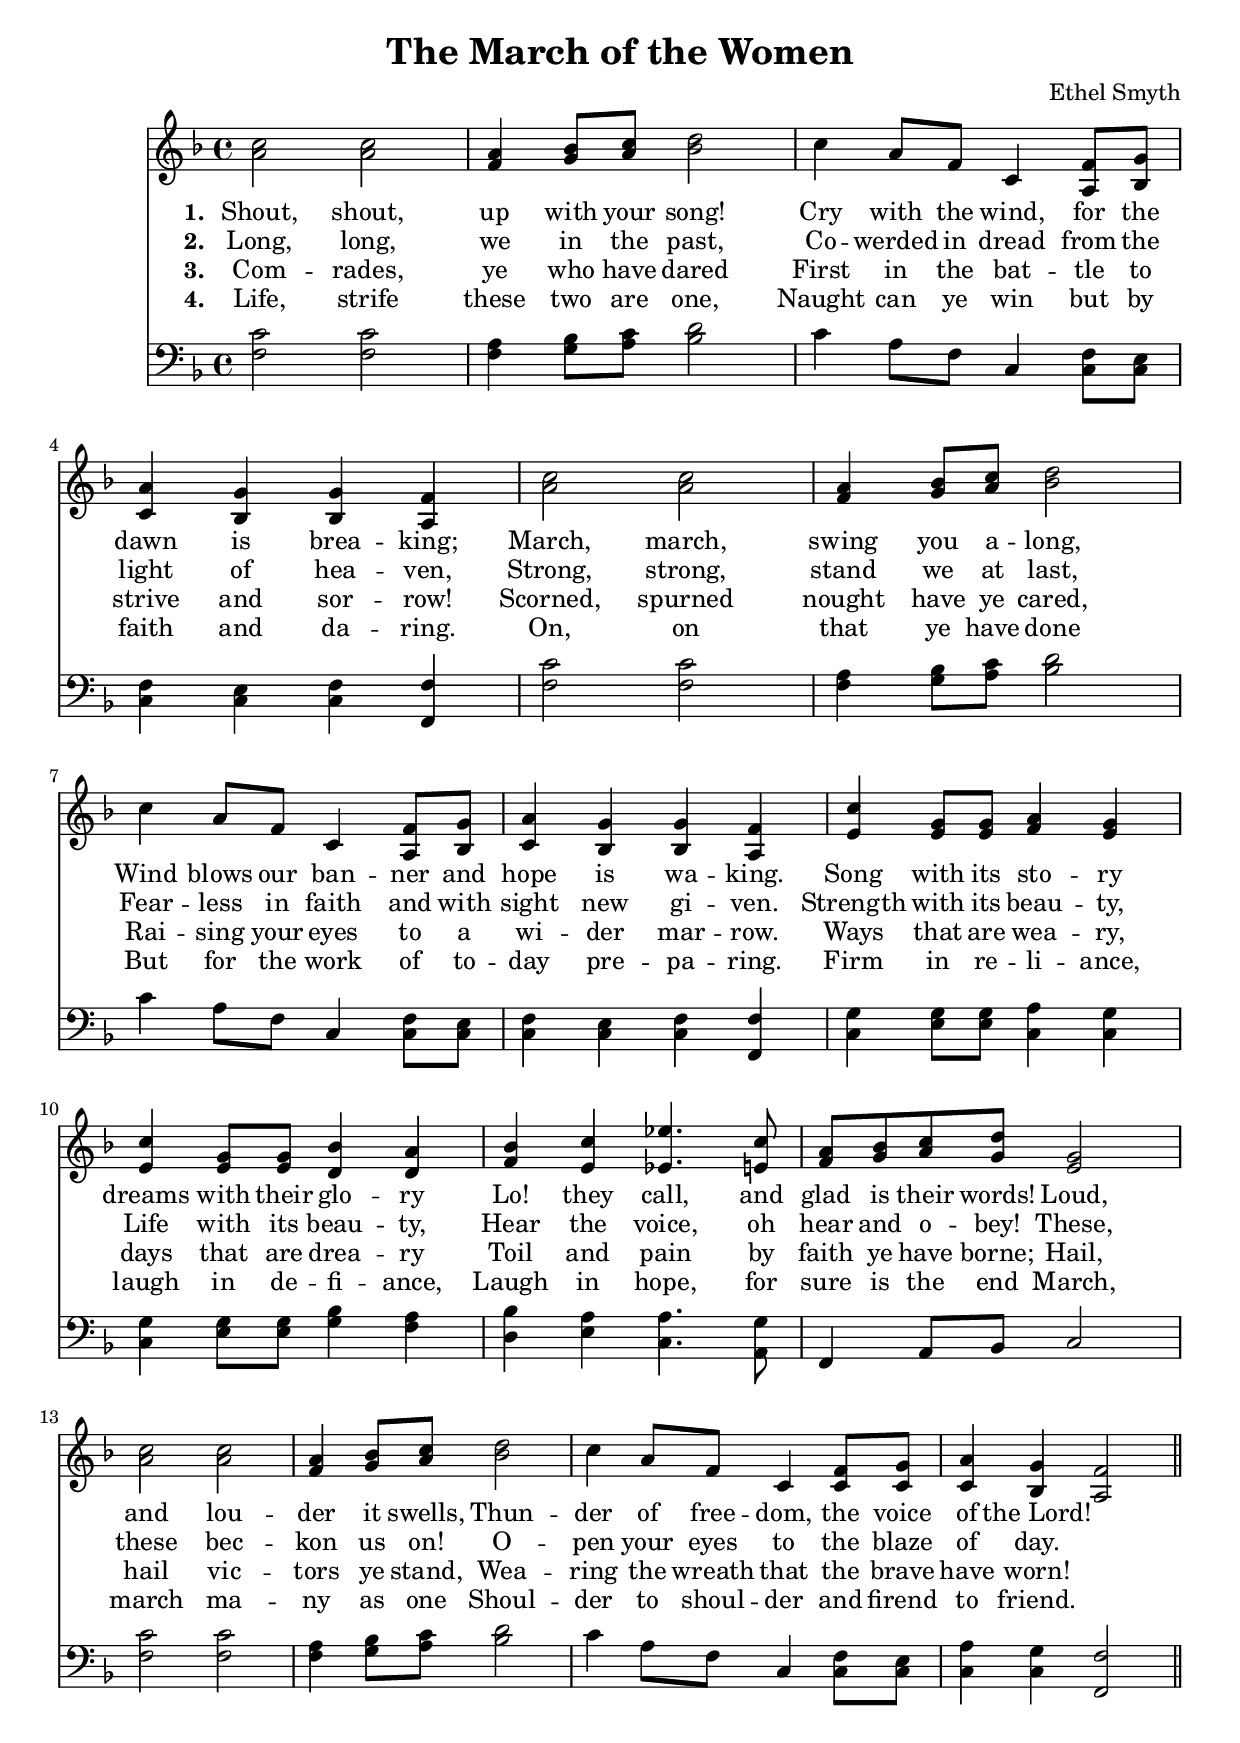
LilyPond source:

\header {
  title = "The March of the Women"
  composer = "Ethel Smyth"
}

\score {
<<
  \new Staff {
    \new Voice = "one" {
    \clef treble \time 4/4 \key f \major 
      \relative c'' {
    <a c>2 <a c> | 
    <f a>4 <g bes>8 <a c> <bes d>2 | 
    c4 a8 f c4 <a f'>8 <bes g'> |
    <c a'>4 <bes g'> <bes g'> <a f'> | 
    <a' c>2 <a c> | 
    <f a>4 <g bes>8 <a c> <bes d>2 | 
    c4 a8 f c4 <a f'>8 <bes g'> | 
    <c a'>4 <bes g'> <bes g'> <a f'> | 
    <e' c'>4 <e g>8 <e g> <f a>4 <e g>  | 
    <e c'>4 <e g>8 <e g> <d bes'>4 <d a'> | 
    <f bes>4 <e c'> <ees ees'>4. <e c'>8  | 
    <f a>8 <g bes> <a c> <g d'> <e g>2 | 
    <a c>2 <a c> |
    <f a>4 <g bes>8 <a c> <bes d>2 | 
    c4 a8 f c4 <c f>8 <c g'> |
    <c a'>4 <bes g'> <a f'>2 \bar "||"
      }
    }
   
  }
   \new Lyrics \lyricsto "one" {
   \set stanza = #"1. "
      Shout, shout, up with your song! 
      Cry with the wind, for the dawn is brea -- king;
      March, march, swing you a -- long,
      Wind blows our ban -- ner and hope is wa -- king.
      Song with its sto -- ry
      dreams with their glo -- ry 
      Lo! they call, and glad is their words! 
      Loud, and lou -- der it swells, 
      Thun -- der of free -- dom, the voice of "the Lord!"
    }
    \new Lyrics \lyricsto "one" {
    \set stanza = #"2. "
      Long, long, we in the past, 
      Co -- werded in dread from the light of hea -- ven,
      Strong, strong, stand we at last, 
      Fear -- less in faith and with sight new gi -- ven.
      Strength with its beau -- ty, Life with its beau -- ty,
      Hear the voice, oh hear and o -- bey!
      These, these bec -- kon us on! 
      O -- pen your eyes to the blaze of day.  
    }
    \new Lyrics \lyricsto "one" {
    \set stanza = #"3. "
      Com -- rades, ye who have dared
      First in the bat -- tle to strive and sor -- row! 
      Scorned, spurned nought have ye cared,
      Rai -- sing your eyes to a wi -- der mar -- row. 
      Ways that are wea -- ry, days that are drea -- ry
      Toil and pain by faith ye have borne; 
      Hail, hail vic -- tors ye stand, 
      Wea -- ring the wreath that the brave have worn! 
    }
    \new Lyrics \lyricsto "one" {
    \set stanza = #"4. "
      Life, strife these two are one, 
      Naught can ye win but by faith and da -- ring. 
      On, on that ye have done 
      But for the work of to -- day pre -- pa -- ring. 
      Firm in re -- li -- ance, laugh in de -- fi -- ance, 
      Laugh in hope, for sure is the end 
      March, march ma -- ny as one 
      Shoul -- der to shoul -- der and firend to friend. 
    }


\new Staff {
  \clef bass \time 4/4 \key f \major
  \relative c {
    <f c'>2 <f c'> | 
    <f a>4 <g bes>8 <a c> <bes d>2 | 
    c4 a8 f c4 <c f>8 <c e> | 
    <c f>4 <c e> <c f> <f, f'> | 
    <f' c'>2 <f c'> | 
    <f a>4 <g bes>8 <a c> <bes d>2 | 
    c4 a8 f c4 <c f>8 <c e> | 
    <c f>4 <c e> <c f> <f, f'> |
    <c' g'>4 <e g>8 <e g>8 <c a'>4 <c g'> | 
    <c g'>4 <e g>8 <e g> <g bes>4 <f a> | 
    <d bes'>4 <e a> <c a'>4. <a g'>8  |  
    f4 a8 bes c2 | 
    <f c'>2 <f c'> | 
    <f a>4 <g bes>8 <a c> <bes d>2 | 
    c4 a8 f c4 <c f>8 <c e> | 
    <c a'>4 <c g'> <f, f'>2 | 


  }
}
>>
  \layout {}
  \midi {}
}